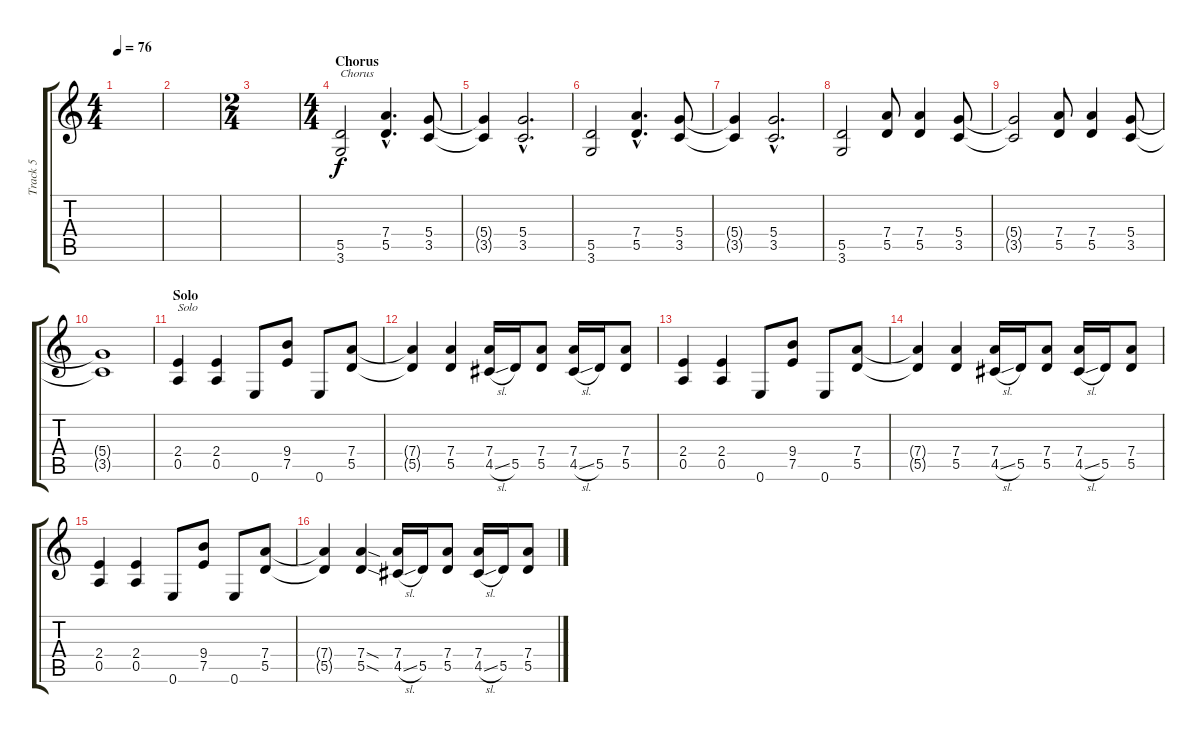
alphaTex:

\track ("Track 5" "Track 5") {instrument distortionguitar}
\staff {score tabs}
\tuning (E4 B3 G3 D3 A2 E2) {hide}
\ts (4 4)
\tempo 76
\clef g2
\ks c
|
|
\ts (2 4)
|
\ts (4 4)
\section ("" "Chorus")
(5.5 3.6).2{txt "Chorus" instrument distortionguitar} (7.4{hac} 5.5{hac}).4{d} (5.4 3.5).8 |
(5.4{t} 3.5{t}).4{instrument distortionguitar} (5.4{hac} 3.5{hac}).2{d} |
(5.5 3.6).2{instrument distortionguitar} (7.4{hac} 5.5{hac}).4{d} (5.4 3.5).8 |
(5.4{t} 3.5{t}).4{instrument distortionguitar} (5.4{hac} 3.5{hac}).2{d} |
(5.5 3.6).2{instrument distortionguitar} (7.4 5.5).8 (7.4 5.5).4 (5.4 3.5).8 |
(5.4{t} 3.5{t}).2{instrument distortionguitar} (7.4 5.5).8 (7.4 5.5).4 (5.4 3.5).8 |
(5.4{t} 3.5{t}).1 |
\section ("" "Solo")
(2.4 0.5).4{txt "Solo"} (2.4 0.5).4 0.6.8 (9.4 7.5).8 0.6.8 (7.4 5.5).8 |
(7.4{t} 5.5{t}).4 (7.4 5.5).4 (7.4 4.5{sl}).16 5.5.16 (7.4 5.5).8 (7.4 4.5{sl}).16 5.5.16 (7.4 5.5).8 |
(2.4 0.5).4 (2.4 0.5).4 0.6.8 (9.4 7.5).8 0.6.8 (7.4 5.5).8 |
(7.4{t} 5.5{t}).4 (7.4 5.5).4 (7.4 4.5{sl}).16 5.5.16 (7.4 5.5).8 (7.4 4.5{sl}).16 5.5.16 (7.4 5.5).8 |
(2.4 0.5).4 (2.4 0.5).4 0.6.8 (9.4 7.5).8 0.6.8 (7.4 5.5).8 |
(7.4{t} 5.5{t}).4 (7.4{sod} 5.5{sod}).4 (7.4 4.5{sl}).16 5.5.16 (7.4 5.5).8 (7.4 4.5{sl}).16 5.5.16 (7.4 5.5).8
